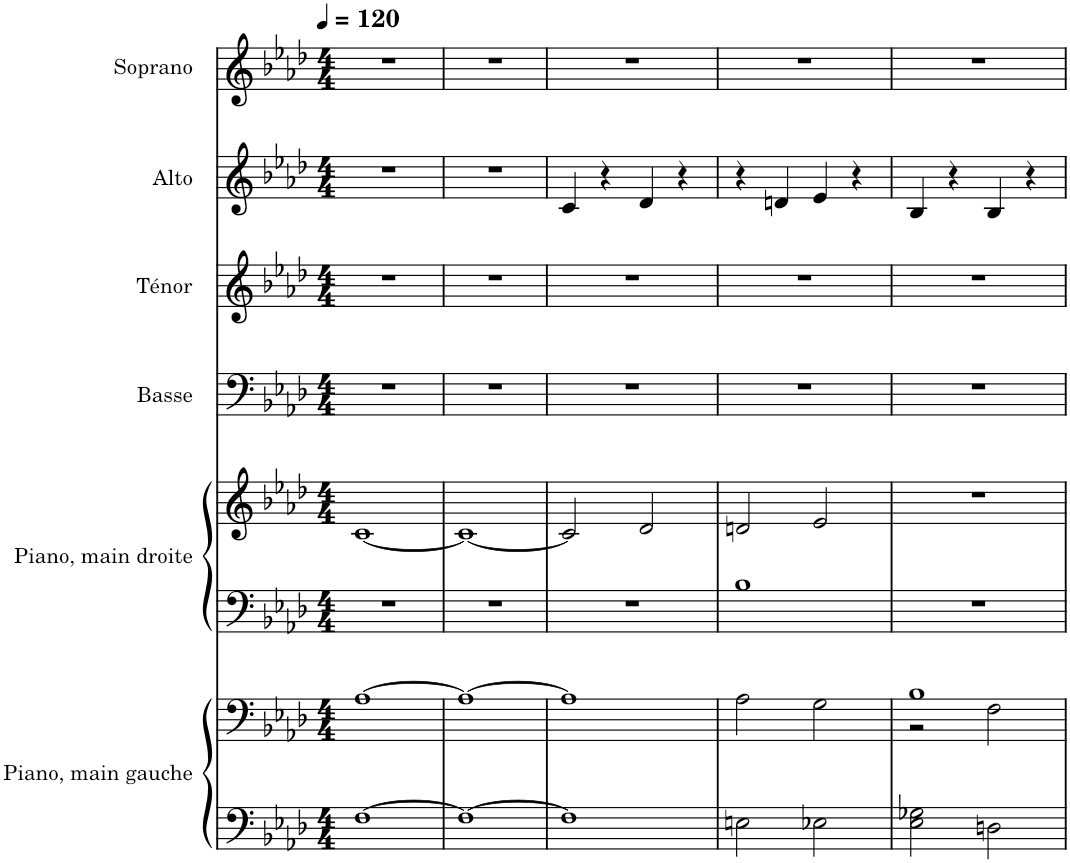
**kern	**kern	**kern	**kern	**kern	**kern	**kern	**kern
*part6	*part6	*part5	*part5	*part4	*part3	*part2	*part1
*staff8	*staff7	*staff6	*staff5	*staff4	*staff3	*staff2	*staff1
*I"Piano, main gauche	*	*I"Piano, main droite	*	*I"Basse	*I"Ténor	*I"Alto	*I"Soprano
*I'Pia.	*	*I'Pia.	*	*I'B.	*I'T.	*I'A.	*I'S.
*clefF4	*clefF4	*clefF4	*clefG2	*clefF4	*clefG2	*clefG2	*clefG2
*k[b-e-a-d-]	*k[b-e-a-d-]	*k[b-e-a-d-]	*k[b-e-a-d-]	*k[b-e-a-d-]	*k[b-e-a-d-]	*k[b-e-a-d-]	*k[b-e-a-d-]
*M4/4	*M4/4	*M4/4	*M4/4	*M4/4	*M4/4	*M4/4	*M4/4
*MM120	*MM120	*MM120	*MM120	*MM120	*MM120	*MM120	*MM120
=1	=1	=1	=1	=1	=1	=1	=1
[1F	[1A-	1r	[1c	1r	1r	1r	1r
=2	=2	=2	=2	=2	=2	=2	=2
1F_	1A-_	1r	1c_	1r	1r	1r	1r
=3	=3	=3	=3	=3	=3	=3	=3
1F]	1A-]	1r	2c/]	1r	1r	4c/	1r
.	.	.	.	.	.	4r	.
.	.	.	2d-/	.	.	4d-/	.
.	.	.	.	.	.	4r	.
=4	=4	=4	=4	=4	=4	=4	=4
2En\	2A-\	1B-	2dn/	1r	1r	4r	1r
.	.	.	.	.	.	4dn/	.
2E-X\	2G\	.	2e-/	.	.	4e-/	.
.	.	.	.	.	.	4r	.
=5	=5	=5	=5	=5	=5	=5	=5
*	*^	*	*	*	*	*	*
2E-\ 2G-X\	1B-	2r	1r	1r	1r	1r	4B-/	1r
.	.	.	.	.	.	.	4r	.
2Dn\	.	2F\	.	.	.	.	4B-/	.
.	.	.	.	.	.	.	4r	.
*	*v	*v	*	*	*	*	*	*
=	=	=	=	=	=	=	=
*-	*-	*-	*-	*-	*-	*-	*-
